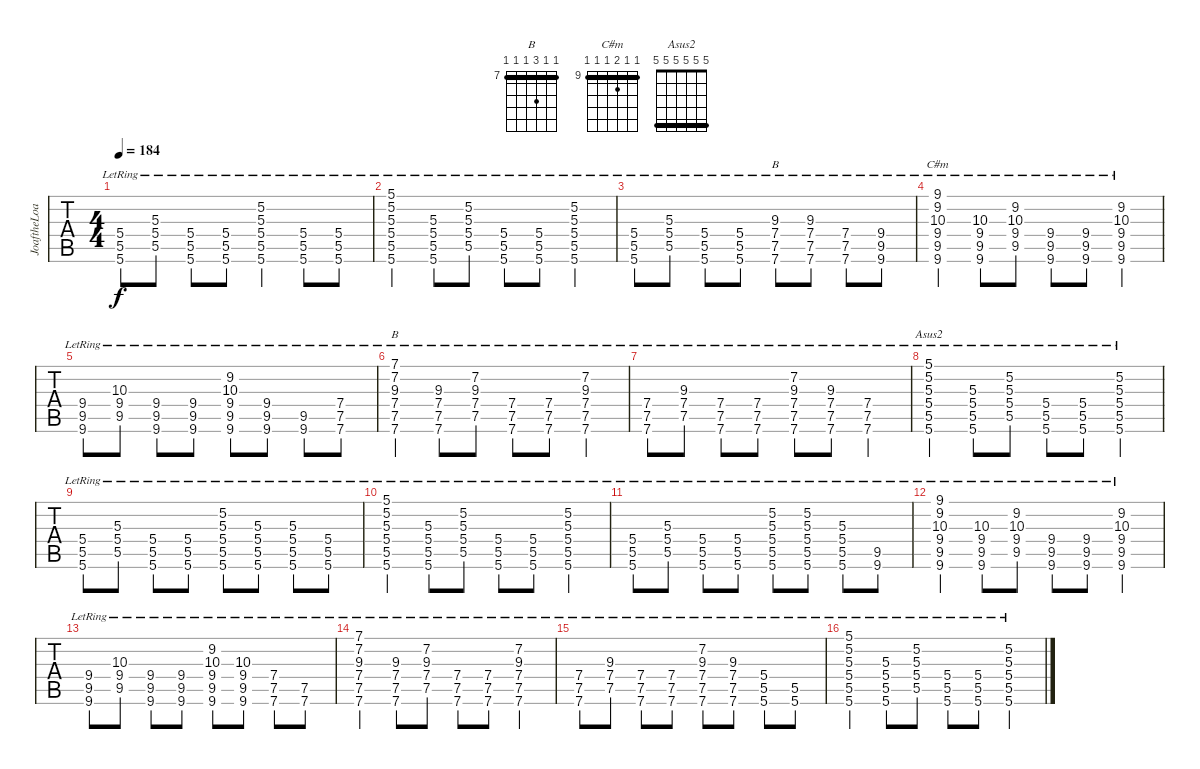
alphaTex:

\track ("JoaftheLoaf (Guitar)" "JoaftheLoa") {instrument acousticguitarsteel}
\staff {tabs}
\tuning (E4 B3 Gb3 E3 B2 E2) {hide}
\chord ("B" x x 9 7 7 7) {firstfret 7 barre 7}
\chord ("C#m" 9 9 10 9 9 9) {firstfret 9 barre 9}
\chord ("B" 7 7 9 7 7 7) {firstfret 7 barre 7}
\chord ("Asus2" 5 5 5 5 5 5) {barre 5}
\ts (4 4)
\tempo 184
\clef g2
\ks c
(5.4{lr} 5.5{lr} 5.6{lr}).8{dy f} (5.3{lr} 5.4{lr} 5.5{lr}).8 (5.4{lr} 5.5{lr} 5.6{lr}).8 (5.4{lr} 5.5{lr} 5.6{lr}).8 (5.2{lr} 5.3{lr} 5.4{lr} 5.5{lr} 5.6{lr}).4 (5.4{lr} 5.5{lr} 5.6{lr}).8 (5.4{lr} 5.5{lr} 5.6{lr}).8 |
(5.1{lr} 5.2{lr} 5.3{lr} 5.4{lr} 5.5{lr} 5.6{lr}).4 (5.3{lr} 5.4{lr} 5.5{lr} 5.6{lr}).8 (5.2{lr} 5.3{lr} 5.4{lr} 5.5{lr}).8 (5.4{lr} 5.5{lr} 5.6{lr}).8 (5.4{lr} 5.5{lr} 5.6{lr}).8 (5.2{lr} 5.3{lr} 5.4{lr} 5.5{lr} 5.6{lr}).4 |
(5.4{lr} 5.5{lr} 5.6{lr}).8 (5.3{lr} 5.4{lr} 5.5{lr}).8 (5.4{lr} 5.5{lr} 5.6{lr}).8 (5.4{lr} 5.5{lr} 5.6{lr}).8 (9.3{lr} 7.4{lr} 7.5{lr} 7.6{lr}).8{ch "B"} (9.3{lr} 7.4{lr} 7.5{lr} 7.6{lr}).8 (7.4{lr} 7.5{lr} 7.6{lr}).8 (9.4{lr} 9.5{lr} 9.6{lr}).8 |
(9.1{lr} 9.2{lr} 10.3{lr} 9.4{lr} 9.5{lr} 9.6{lr}).4{ch "C#m"} (10.3{lr} 9.4{lr} 9.5{lr} 9.6{lr}).8 (9.2{lr} 10.3{lr} 9.4{lr} 9.5{lr}).8 (9.4{lr} 9.5{lr} 9.6{lr}).8 (9.4{lr} 9.5{lr} 9.6{lr}).8 (9.2{lr} 10.3{lr} 9.4{lr} 9.5{lr} 9.6{lr}).4 |
(9.4{lr} 9.5{lr} 9.6{lr}).8 (10.3{lr} 9.4{lr} 9.5{lr}).8 (9.4{lr} 9.5{lr} 9.6{lr}).8 (9.4{lr} 9.5{lr} 9.6{lr}).8 (9.2{lr} 10.3{lr} 9.4{lr} 9.5{lr} 9.6{lr}).8 (9.4{lr} 9.5{lr} 9.6{lr}).8 (9.5{lr} 9.6{lr}).8 (7.4{lr} 7.5{lr} 7.6{lr}).8 |
(7.1{lr} 7.2{lr} 9.3{lr} 7.4{lr} 7.5{lr} 7.6{lr}).4{ch "B"} (9.3{lr} 7.4{lr} 7.5{lr} 7.6{lr}).8 (7.2{lr} 9.3{lr} 7.4{lr} 7.5{lr}).8 (7.4{lr} 7.5{lr} 7.6{lr}).8 (7.4{lr} 7.5{lr} 7.6{lr}).8 (7.2{lr} 9.3{lr} 7.4{lr} 7.5{lr} 7.6{lr}).4 |
(7.4{lr} 7.5{lr} 7.6{lr}).8 (9.3{lr} 7.4{lr} 7.5{lr}).8 (7.4{lr} 7.5{lr} 7.6{lr}).8 (7.4{lr} 7.5{lr} 7.6{lr}).8 (7.2{lr} 9.3{lr} 7.4{lr} 7.5{lr} 7.6{lr}).8 (9.3{lr} 7.4{lr} 7.5{lr} 7.6{lr}).8 (7.4{lr} 7.5{lr} 7.6{lr}).4 |
(5.1{lr} 5.2{lr} 5.3{lr} 5.4{lr} 5.5{lr} 5.6{lr}).4{ch "Asus2"} (5.3{lr} 5.4{lr} 5.5{lr} 5.6{lr}).8 (5.2{lr} 5.3{lr} 5.4{lr} 5.5{lr}).8 (5.4{lr} 5.5{lr} 5.6{lr}).8 (5.4{lr} 5.5{lr} 5.6{lr}).8 (5.2{lr} 5.3{lr} 5.4{lr} 5.5{lr} 5.6{lr}).4 |
(5.4{lr} 5.5{lr} 5.6{lr}).8 (5.3{lr} 5.4{lr} 5.5{lr}).8 (5.4{lr} 5.5{lr} 5.6{lr}).8 (5.4{lr} 5.5{lr} 5.6{lr}).8 (5.2{lr} 5.3{lr} 5.4{lr} 5.5{lr} 5.6{lr}).8 (5.3{lr} 5.4{lr} 5.5{lr} 5.6{lr}).8 (5.3{lr} 5.4{lr} 5.5{lr} 5.6{lr}).8 (5.4{lr} 5.5{lr} 5.6{lr}).8 |
(5.1{lr} 5.2{lr} 5.3{lr} 5.4{lr} 5.5{lr} 5.6{lr}).4 (5.3{lr} 5.4{lr} 5.5{lr} 5.6{lr}).8 (5.2{lr} 5.3{lr} 5.4{lr} 5.5{lr}).8 (5.4{lr} 5.5{lr} 5.6{lr}).8 (5.4{lr} 5.5{lr} 5.6{lr}).8 (5.2{lr} 5.3{lr} 5.4{lr} 5.5{lr} 5.6{lr}).4 |
(5.4{lr} 5.5{lr} 5.6{lr}).8 (5.3{lr} 5.4{lr} 5.5{lr}).8 (5.4{lr} 5.5{lr} 5.6{lr}).8 (5.4{lr} 5.5{lr} 5.6{lr}).8 (5.2{lr} 5.3{lr} 5.4{lr} 5.5{lr} 5.6{lr}).8 (5.2{lr} 5.3{lr} 5.4{lr} 5.5{lr} 5.6{lr}).8 (5.3{lr} 5.4{lr} 5.5{lr} 5.6{lr}).8 (9.5{lr} 9.6{lr}).8 |
(9.1{lr} 9.2{lr} 10.3{lr} 9.4{lr} 9.5{lr} 9.6{lr}).4 (10.3{lr} 9.4{lr} 9.5{lr} 9.6{lr}).8 (9.2{lr} 10.3{lr} 9.4{lr} 9.5{lr}).8 (9.4{lr} 9.5{lr} 9.6{lr}).8 (9.4{lr} 9.5{lr} 9.6{lr}).8 (9.2{lr} 10.3{lr} 9.4{lr} 9.5{lr} 9.6{lr}).4 |
(9.4{lr} 9.5{lr} 9.6{lr}).8 (10.3{lr} 9.4{lr} 9.5{lr}).8 (9.4{lr} 9.5{lr} 9.6{lr}).8 (9.4{lr} 9.5{lr} 9.6{lr}).8 (9.2{lr} 10.3{lr} 9.4{lr} 9.5{lr} 9.6{lr}).8 (10.3{lr} 9.4{lr} 9.5{lr} 9.6{lr}).8 (7.4{lr} 7.5{lr} 7.6{lr}).8 (7.5{lr} 7.6{lr}).8 |
(7.1{lr} 7.2{lr} 9.3{lr} 7.4{lr} 7.5{lr} 7.6{lr}).4 (9.3{lr} 7.4{lr} 7.5{lr} 7.6{lr}).8 (7.2{lr} 9.3{lr} 7.4{lr} 7.5{lr}).8 (7.4{lr} 7.5{lr} 7.6{lr}).8 (7.4{lr} 7.5{lr} 7.6{lr}).8 (7.2{lr} 9.3{lr} 7.4{lr} 7.5{lr} 7.6{lr}).4 |
(7.4{lr} 7.5{lr} 7.6{lr}).8 (9.3{lr} 7.4{lr} 7.5{lr}).8 (7.4{lr} 7.5{lr} 7.6{lr}).8 (7.4{lr} 7.5{lr} 7.6{lr}).8 (7.2{lr} 9.3{lr} 7.4{lr} 7.5{lr} 7.6{lr}).8 (9.3{lr} 7.4{lr} 7.5{lr} 7.6{lr}).8 (5.4{lr} 5.5{lr} 5.6{lr}).8 (5.5{lr} 5.6{lr}).8 |
(5.1{lr} 5.2{lr} 5.3{lr} 5.4{lr} 5.5{lr} 5.6{lr}).4 (5.3{lr} 5.4{lr} 5.5{lr} 5.6{lr}).8 (5.2{lr} 5.3{lr} 5.4{lr} 5.5{lr}).8 (5.4{lr} 5.5{lr} 5.6{lr}).8 (5.4{lr} 5.5{lr} 5.6{lr}).8 (5.2{lr} 5.3{lr} 5.4{lr} 5.5{lr} 5.6{lr}).4
